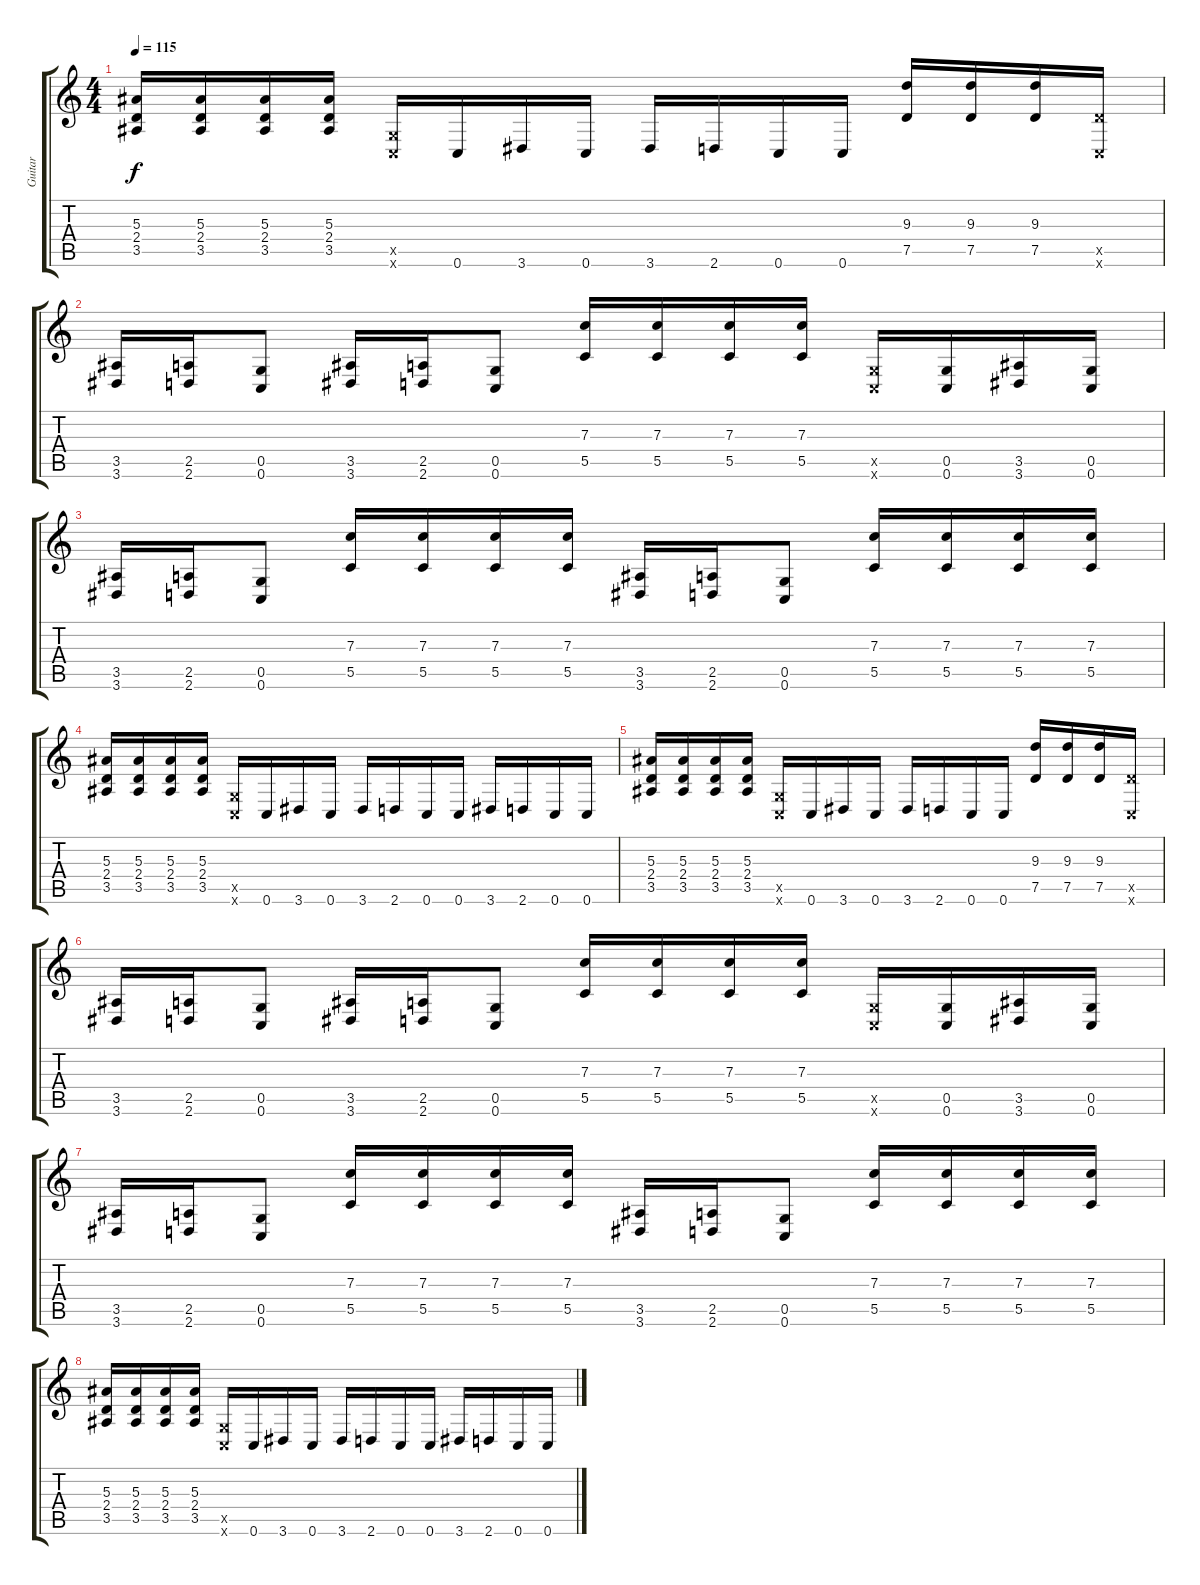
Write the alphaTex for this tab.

\track ("Guitar" "Guitar") {instrument distortionguitar}
\staff {score tabs}
\tuning (D4 A3 F3 C3 G2 C2) {hide}
\ts (4 4)
\tempo 115
\clef g2
\ks c
(5.3 2.4 3.5).16{dy f} (5.3 2.4 3.5).16 (5.3 2.4 3.5).16 (5.3 2.4 3.5).16 (0.5{x} 0.6{x}).16 0.6.16 3.6.16 0.6.16 3.6.16 2.6.16 0.6.16 0.6.16 (9.3 7.5).16 (9.3 7.5).16 (9.3 7.5).16 (7.5{x} 0.6{x}).16 |
(3.5 3.6).16 (2.5 2.6).16 (0.5 0.6).8 (3.5 3.6).16 (2.5 2.6).16 (0.5 0.6).8 (7.3 5.5).16 (7.3 5.5).16 (7.3 5.5).16 (7.3 5.5).16 (0.5{x} 0.6{x}).16 (0.5 0.6).16 (3.5 3.6).16 (0.5 0.6).16 |
(3.5 3.6).16 (2.5 2.6).16 (0.5 0.6).8 (7.3 5.5).16 (7.3 5.5).16 (7.3 5.5).16 (7.3 5.5).16 (3.5 3.6).16 (2.5 2.6).16 (0.5 0.6).8 (7.3 5.5).16 (7.3 5.5).16 (7.3 5.5).16 (7.3 5.5).16 |
(5.3 2.4 3.5).16 (5.3 2.4 3.5).16 (5.3 2.4 3.5).16 (5.3 2.4 3.5).16 (0.5{x} 0.6{x}).16 0.6.16 3.6.16 0.6.16 3.6.16 2.6.16 0.6.16 0.6.16 3.6.16 2.6.16 0.6.16 0.6.16 |
(5.3 2.4 3.5).16 (5.3 2.4 3.5).16 (5.3 2.4 3.5).16 (5.3 2.4 3.5).16 (0.5{x} 0.6{x}).16 0.6.16 3.6.16 0.6.16 3.6.16 2.6.16 0.6.16 0.6.16 (9.3 7.5).16 (9.3 7.5).16 (9.3 7.5).16 (7.5{x} 0.6{x}).16 |
(3.5 3.6).16 (2.5 2.6).16 (0.5 0.6).8 (3.5 3.6).16 (2.5 2.6).16 (0.5 0.6).8 (7.3 5.5).16 (7.3 5.5).16 (7.3 5.5).16 (7.3 5.5).16 (0.5{x} 0.6{x}).16 (0.5 0.6).16 (3.5 3.6).16 (0.5 0.6).16 |
(3.5 3.6).16 (2.5 2.6).16 (0.5 0.6).8 (7.3 5.5).16 (7.3 5.5).16 (7.3 5.5).16 (7.3 5.5).16 (3.5 3.6).16 (2.5 2.6).16 (0.5 0.6).8 (7.3 5.5).16 (7.3 5.5).16 (7.3 5.5).16 (7.3 5.5).16 |
(5.3 2.4 3.5).16 (5.3 2.4 3.5).16 (5.3 2.4 3.5).16 (5.3 2.4 3.5).16 (0.5{x} 0.6{x}).16 0.6.16 3.6.16 0.6.16 3.6.16 2.6.16 0.6.16 0.6.16 3.6.16 2.6.16 0.6.16 0.6.16
